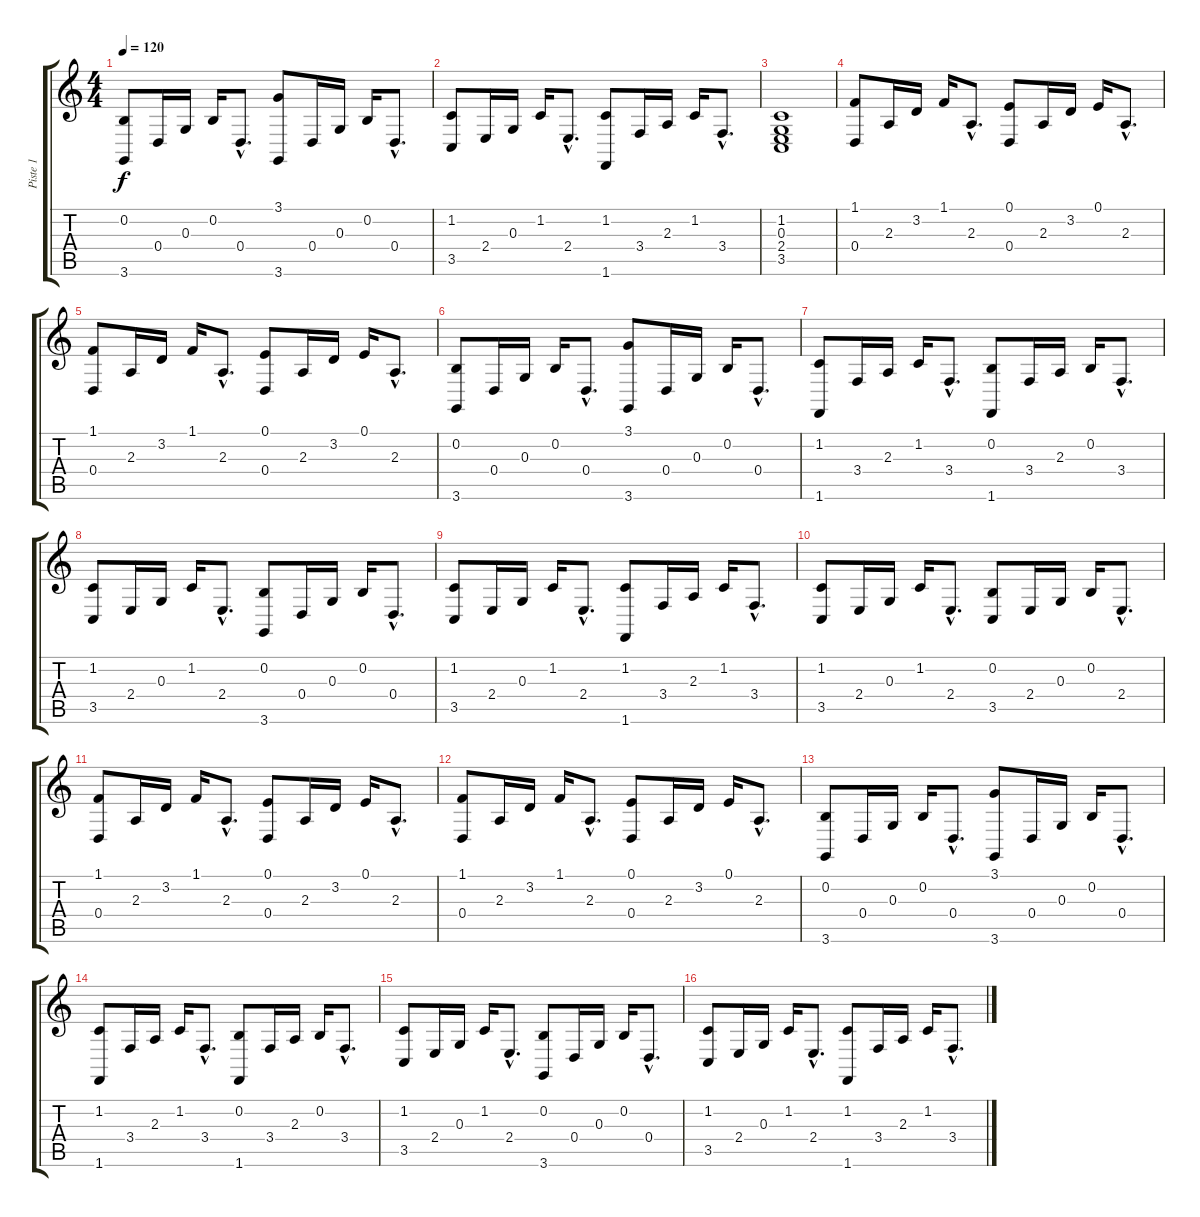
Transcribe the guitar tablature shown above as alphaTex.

\track ("Piste 1" "Piste 1") {instrument pad8sweep}
\staff {score tabs}
\tuning (E4 B3 G3 D3 A2 E2) {hide}
\ts (4 4)
\tempo 120
\clef g2
\ks c
(0.2 3.6).8{dy f} 0.4.16 0.3.16 0.2.16 0.4{hac}.8{d} (3.1 3.6).8 0.4.16 0.3.16 0.2.16 0.4{hac}.8{d} |
(1.2 3.5).8 2.4.16 0.3.16 1.2.16 2.4{hac}.8{d} (1.2 1.6).8 3.4.16 2.3.16 1.2.16 3.4{hac}.8{d} |
(1.2 0.3 2.4 3.5).1 |
(1.1 0.4).8 2.3.16 3.2.16 1.1.16 2.3{hac}.8{d} (0.1 0.4).8 2.3.16 3.2.16 0.1.16 2.3{hac}.8{d} |
(1.1 0.4).8 2.3.16 3.2.16 1.1.16 2.3{hac}.8{d} (0.1 0.4).8 2.3.16 3.2.16 0.1.16 2.3{hac}.8{d} |
(0.2 3.6).8 0.4.16 0.3.16 0.2.16 0.4{hac}.8{d} (3.1 3.6).8 0.4.16 0.3.16 0.2.16 0.4{hac}.8{d} |
(1.2 1.6).8 3.4.16 2.3.16 1.2.16 3.4{hac}.8{d} (0.2 1.6).8 3.4.16 2.3.16 0.2.16 3.4{hac}.8{d} |
(1.2 3.5).8 2.4.16 0.3.16 1.2.16 2.4{hac}.8{d} (0.2 3.6).8 0.4.16 0.3.16 0.2.16 0.4{hac}.8{d} |
(1.2 3.5).8 2.4.16 0.3.16 1.2.16 2.4{hac}.8{d} (1.2 1.6).8 3.4.16 2.3.16 1.2.16 3.4{hac}.8{d} |
(1.2 3.5).8 2.4.16 0.3.16 1.2.16 2.4{hac}.8{d} (0.2 3.5).8 2.4.16 0.3.16 0.2.16 2.4{hac}.8{d} |
(1.1 0.4).8 2.3.16 3.2.16 1.1.16 2.3{hac}.8{d} (0.1 0.4).8 2.3.16 3.2.16 0.1.16 2.3{hac}.8{d} |
(1.1 0.4).8 2.3.16 3.2.16 1.1.16 2.3{hac}.8{d} (0.1 0.4).8 2.3.16 3.2.16 0.1.16 2.3{hac}.8{d} |
(0.2 3.6).8 0.4.16 0.3.16 0.2.16 0.4{hac}.8{d} (3.1 3.6).8 0.4.16 0.3.16 0.2.16 0.4{hac}.8{d} |
(1.2 1.6).8 3.4.16 2.3.16 1.2.16 3.4{hac}.8{d} (0.2 1.6).8 3.4.16 2.3.16 0.2.16 3.4{hac}.8{d} |
(1.2 3.5).8 2.4.16 0.3.16 1.2.16 2.4{hac}.8{d} (0.2 3.6).8 0.4.16 0.3.16 0.2.16 0.4{hac}.8{d} |
(1.2 3.5).8 2.4.16 0.3.16 1.2.16 2.4{hac}.8{d} (1.2 1.6).8 3.4.16 2.3.16 1.2.16 3.4{hac}.8{d}
